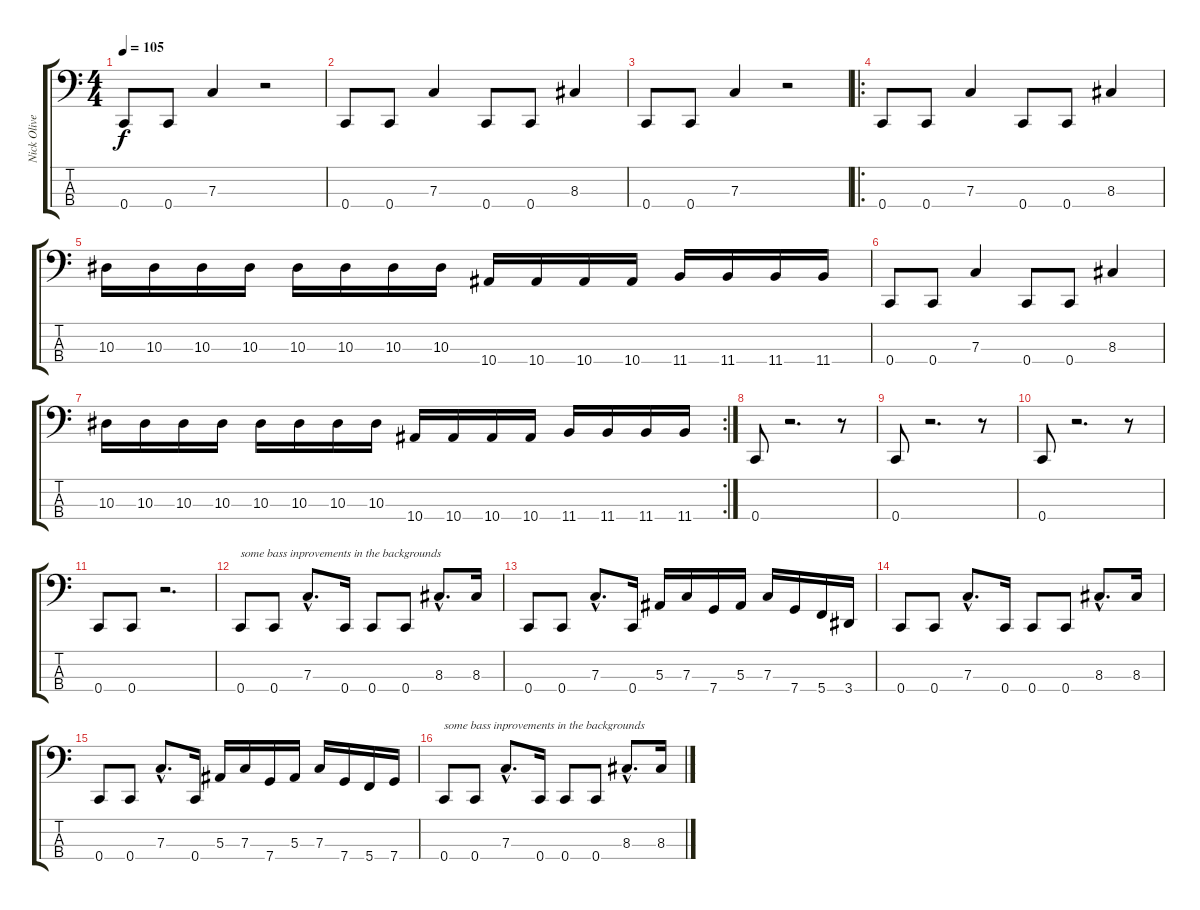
\track ("Nick Oliveri" "Nick Olive") {instrument electricbasspick}
\staff {score tabs}
\tuning (Eb2 Bb1 F1 C1) {hide}
\ts (4 4)
\tempo 105
\clef f4
\ks c
0.4.8{dy f} 0.4.8 7.3.4 r.2 |
0.4.8 0.4.8 7.3.4 0.4.8 0.4.8 8.3.4 |
0.4.8 0.4.8 7.3.4 r.2 |
\ro
0.4.8 0.4.8 7.3.4 0.4.8 0.4.8 8.3.4 |
10.3.16 10.3.16 10.3.16 10.3.16 10.3.16 10.3.16 10.3.16 10.3.16 10.4.16 10.4.16 10.4.16 10.4.16 11.4.16 11.4.16 11.4.16 11.4.16 |
0.4.8 0.4.8 7.3.4 0.4.8 0.4.8 8.3.4 |
\rc 2
10.3.16 10.3.16 10.3.16 10.3.16 10.3.16 10.3.16 10.3.16 10.3.16 10.4.16 10.4.16 10.4.16 10.4.16 11.4.16 11.4.16 11.4.16 11.4.16 |
0.4.8 r.2{d} r.8 |
0.4.8 r.2{d} r.8 |
0.4.8 r.2{d} r.8 |
0.4.8 0.4.8 r.2{d} |
0.4.8{txt "some bass inprovements in the backgrounds" volume 15} 0.4.8 7.3{hac}.8{d} 0.4.16 0.4.8 0.4.8 8.3{hac}.8{d} 8.3.16 |
0.4.8 0.4.8 7.3{hac}.8{d} 0.4.16 5.3.16 7.3.16 7.4.16 5.3.16 7.3.16 7.4.16 5.4.16 3.4.16 |
0.4.8 0.4.8 7.3{hac}.8{d} 0.4.16 0.4.8 0.4.8 8.3{hac}.8{d} 8.3.16 |
0.4.8 0.4.8 7.3{hac}.8{d} 0.4.16 5.3.16 7.3.16 7.4.16 5.3.16 7.3.16 7.4.16 5.4.16 7.4.16 |
0.4.8{txt "some bass inprovements in the backgrounds"} 0.4.8 7.3{hac}.8{d} 0.4.16 0.4.8 0.4.8 8.3{hac}.8{d} 8.3.16
